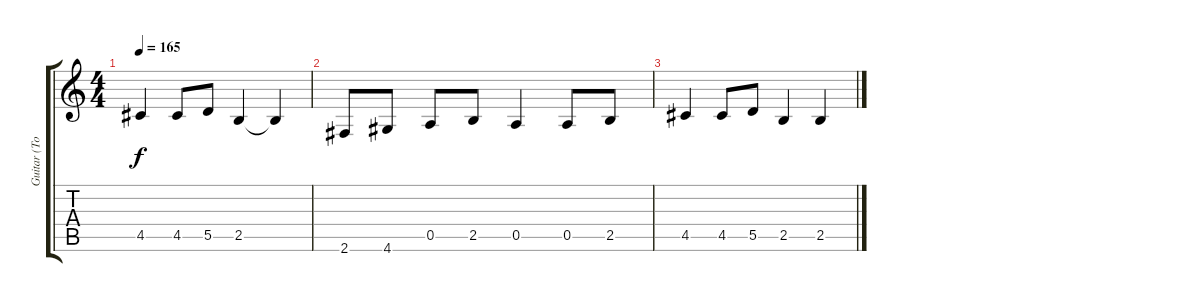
\track ("Guitar (Tom Delonge)" "Guitar (To") {instrument acousticguitarnylon}
\staff {score tabs}
\tuning (E4 B3 G3 D3 A2 E2) {hide}
\ts (4 4)
\tempo 165
\clef g2
\ks c
4.5.4{dy f} 4.5.8 5.5.8 2.5.4 2.5{t}.4 |
2.6.8 4.6.8 0.5.8 2.5.8 0.5.4 0.5.8 2.5.8 |
4.5.4 4.5.8 5.5.8 2.5.4 2.5.4
